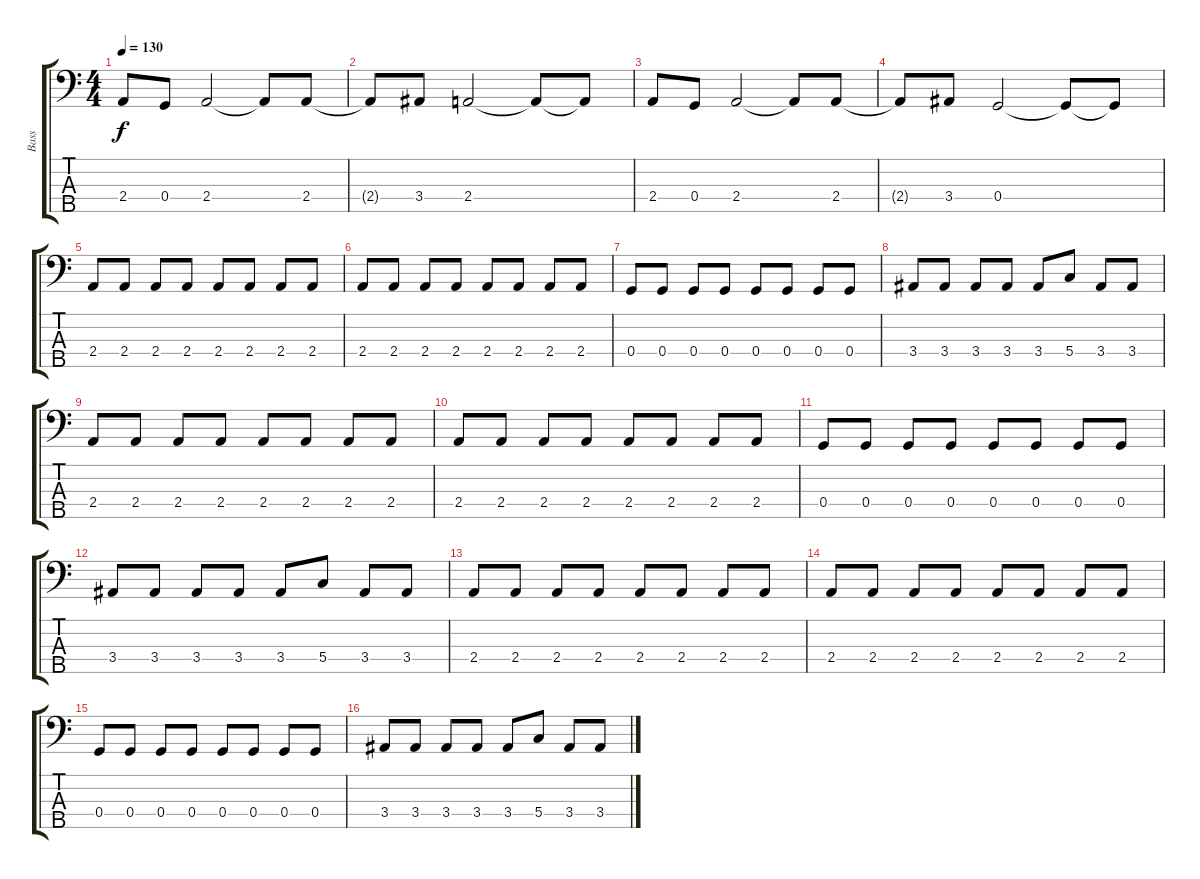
\track ("Bass" "Bass") {instrument slapbass2}
\staff {score tabs}
\tuning (Bb2 F2 C2 G1 A0) {hide}
\ts (4 4)
\tempo 130
\clef f4
\ks c
2.4.8{dy f} 0.4.8 2.4.2 2.4{t}.8 2.4.8 |
2.4{t}.8 3.4.8 2.4.2 2.4{t}.8 2.4{t}.8 |
2.4.8 0.4.8 2.4.2 2.4{t}.8 2.4.8 |
2.4{t}.8 3.4.8 0.4.2 0.4{t}.8 0.4{t}.8 |
2.4.8 2.4.8 2.4.8 2.4.8 2.4.8 2.4.8 2.4.8 2.4.8 |
2.4.8 2.4.8 2.4.8 2.4.8 2.4.8 2.4.8 2.4.8 2.4.8 |
0.4.8 0.4.8 0.4.8 0.4.8 0.4.8 0.4.8 0.4.8 0.4.8 |
3.4.8 3.4.8 3.4.8 3.4.8 3.4.8 5.4.8 3.4.8 3.4.8 |
2.4.8 2.4.8 2.4.8 2.4.8 2.4.8 2.4.8 2.4.8 2.4.8 |
2.4.8 2.4.8 2.4.8 2.4.8 2.4.8 2.4.8 2.4.8 2.4.8 |
0.4.8 0.4.8 0.4.8 0.4.8 0.4.8 0.4.8 0.4.8 0.4.8 |
3.4.8 3.4.8 3.4.8 3.4.8 3.4.8 5.4.8 3.4.8 3.4.8 |
2.4.8 2.4.8 2.4.8 2.4.8 2.4.8 2.4.8 2.4.8 2.4.8 |
2.4.8 2.4.8 2.4.8 2.4.8 2.4.8 2.4.8 2.4.8 2.4.8 |
0.4.8 0.4.8 0.4.8 0.4.8 0.4.8 0.4.8 0.4.8 0.4.8 |
3.4.8 3.4.8 3.4.8 3.4.8 3.4.8 5.4.8 3.4.8 3.4.8
